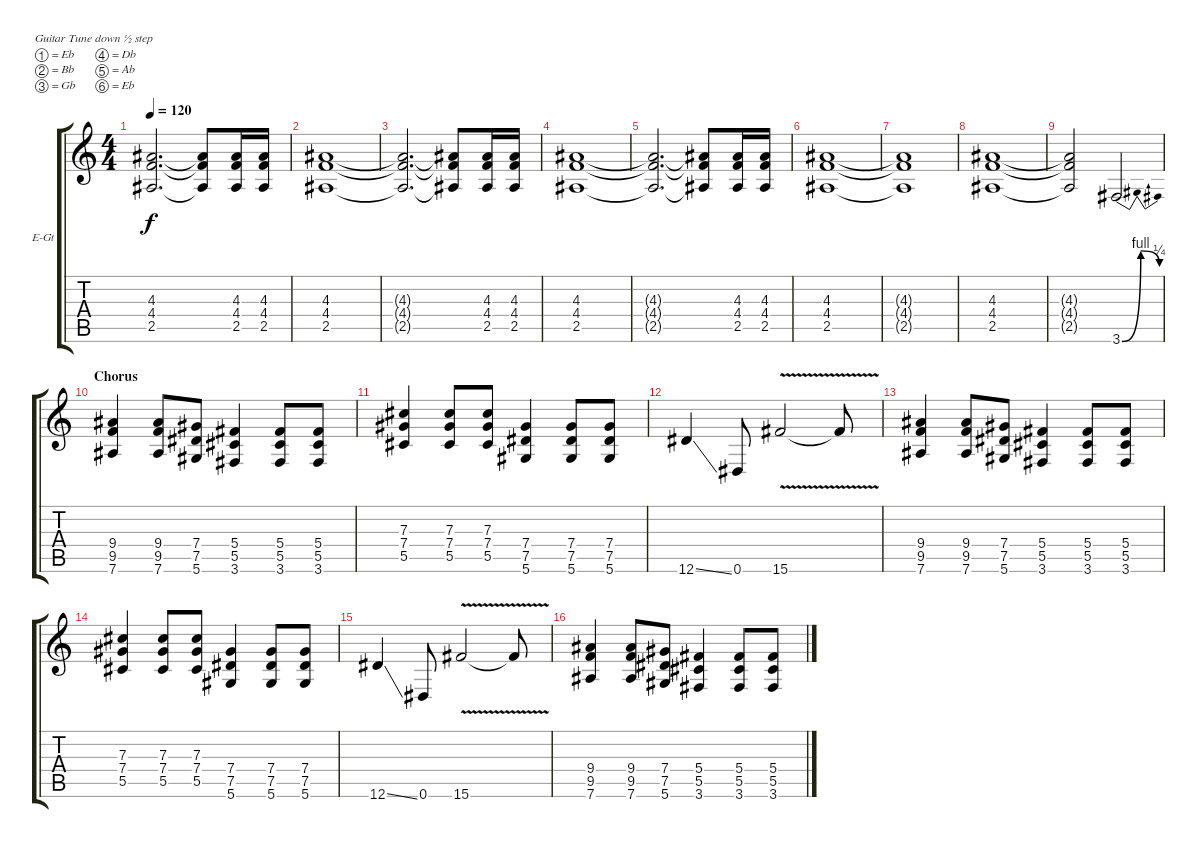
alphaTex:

\bracketExtendMode groupsimilarinstruments
\firstSystemTrackNameOrientation horizontal
\otherSystemsTrackNameOrientation horizontal
\track ("Lead Guitar" "E-Gt") {instrument electricguitarjazz}
\staff {score tabs}
\tuning (Eb4 Bb3 Gb3 Db3 Ab2 Eb2)
\ts (4 4)
\tempo 120
\clef g2
\ks c
(2.5{t} 4.4{t} 4.3{t}).2{d dy f} (4.3{t} 4.4{t} 2.5{t}).8 (2.5 4.3 4.4).16 (2.5 4.3 4.4).16 |
(2.5 4.4 4.3).1 |
(2.5{t} 4.4{t} 4.3{t}).2{d} (4.3{t} 4.4{t} 2.5{t}).8 (2.5 4.3 4.4).16 (2.5 4.3 4.4).16 |
(2.5 4.4 4.3).1 |
(2.5{t} 4.4{t} 4.3{t}).2{d} (4.3{t} 4.4{t} 2.5{t}).8 (2.5 4.3 4.4).16 (2.5 4.3 4.4).16 |
(2.5 4.4 4.3).1 |
(2.5{t} 4.4{t} 4.3{t}).1 |
(2.5 4.4 4.3).1 |
(2.5{t} 4.4{t} 4.3{t}).2 3.6{be (bendrelease 0 0 30 4 30 4 60 1)}.2 |
\section ("" "Chorus")
(9.5 7.6 9.4).4 (9.5 7.6 9.4).8 (7.5 5.6 7.4).8 (5.5 3.6 5.4).4 (5.5 3.6 5.4).8 (5.5 3.6 5.4).8 |
(7.4 5.5 7.3).4 (7.4 5.5 7.3).8 (7.4 5.5 7.3).8 (7.5 5.6 7.4).4 (7.5 5.6 7.4).8 (7.5 5.6 7.4).8 |
12.6{ss}.4 0.6.8 15.6{v}.2 15.6{v t}.8 |
(9.5 7.6 9.4).4 (9.5 7.6 9.4).8 (7.5 5.6 7.4).8 (5.5 3.6 5.4).4 (5.5 3.6 5.4).8 (5.5 3.6 5.4).8 |
(7.4 5.5 7.3).4 (7.4 5.5 7.3).8 (7.4 5.5 7.3).8 (7.5 5.6 7.4).4 (7.5 5.6 7.4).8 (7.5 5.6 7.4).8 |
12.6{ss}.4 0.6.8 15.6{v}.2 15.6{v t}.8 |
(9.5 7.6 9.4).4 (9.5 7.6 9.4).8 (7.5 5.6 7.4).8 (5.5 3.6 5.4).4 (5.5 3.6 5.4).8 (5.5 3.6 5.4).8
